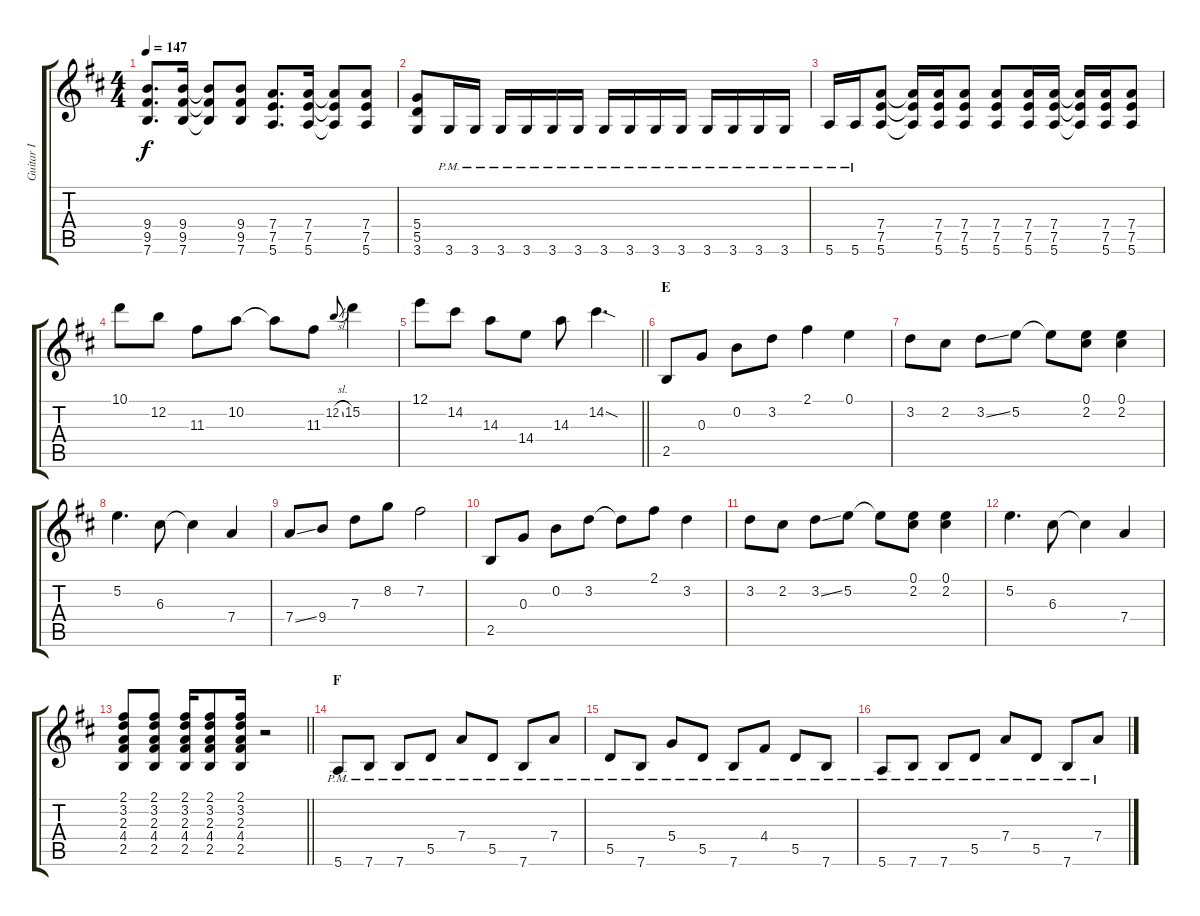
\track ("Guitar I" "Guitar I") {instrument overdrivenguitar}
\staff {score tabs}
\tuning (E4 B3 G3 D3 A2 E2) {hide}
\ts (4 4)
\tempo 147
\clef g2
\ks d
(9.4 9.5 7.6).8{d dy f} (9.4 9.5 7.6).16 (9.4{t} 9.5{t} 7.6{t}).8 (9.4 9.5 7.6).8 (7.4 7.5 5.6).8{d} (7.4 7.5 5.6).16 (7.4{t} 7.5{t} 5.6{t}).8 (7.4 7.5 5.6).8 |
(5.4 5.5 3.6).8 3.6{pm}.16 3.6{pm}.16 3.6{pm}.16 3.6{pm}.16 3.6{pm}.16 3.6{pm}.16 3.6{pm}.16 3.6{pm}.16 3.6{pm}.16 3.6{pm}.16 3.6{pm}.16 3.6{pm}.16 3.6{pm}.16 3.6{pm}.16 |
5.6{pm}.16 5.6{pm}.16 (7.4 7.5 5.6).8 (7.4{t} 7.5{t} 5.6{t}).16 (7.4 7.5 5.6).16 (7.4 7.5 5.6).8 (7.4 7.5 5.6).8 (7.4 7.5 5.6).16 (7.4 7.5 5.6).16 (7.4{t} 7.5{t} 5.6{t}).16 (7.4 7.5 5.6).16 (7.4 7.5 5.6).8 |
10.1.8 12.2.8 11.3.8 10.2.8 10.2{t}.8 11.3.8 12.2{sl}.8{gr onbeat} 15.2.4 |
\barLineRight lightlight
12.1.8 14.2.8 14.3.8 14.4.8 14.3.8 14.2{sod}.4{d} |
\section ("" "E")
2.5.8 0.3.8 0.2.8 3.2.8 2.1.4 0.1.4 |
3.2.8 2.2.8 3.2{ss}.8 5.2.8 5.2{t}.8 (0.1 2.2).8 (0.1 2.2).4 |
5.2.4{d} 6.3.8 6.3{t}.4 7.4.4 |
7.4{ss}.8 9.4.8 7.3.8 8.2.8 7.2.2 |
2.5.8 0.3.8 0.2.8 3.2.8 3.2{t}.8 2.1.8 3.2.4 |
3.2.8 2.2.8 3.2{ss}.8 5.2.8 5.2{t}.8 (0.1 2.2).8 (0.1 2.2).4 |
5.2.4{d} 6.3.8 6.3{t}.4 7.4.4 |
\barLineRight lightlight
(2.1 3.2 2.3 4.4 2.5).8 (2.1 3.2 2.3 4.4 2.5).8 (2.1 3.2 2.3 4.4 2.5).16 (2.1 3.2 2.3 4.4 2.5).8 (2.1 3.2 2.3 4.4 2.5).16 r.2 |
\section ("" "F")
5.6{pm}.8 7.6{pm}.8 7.6{pm}.8 5.5{pm}.8 7.4{pm}.8 5.5{pm}.8 7.6{pm}.8 7.4{pm}.8 |
5.5{pm}.8 7.6{pm}.8 5.4{pm}.8 5.5{pm}.8 7.6{pm}.8 4.4{pm}.8 5.5{pm}.8 7.6{pm}.8 |
5.6{pm}.8 7.6{pm}.8 7.6{pm}.8 5.5{pm}.8 7.4{pm}.8 5.5{pm}.8 7.6{pm}.8 7.4{pm}.8
